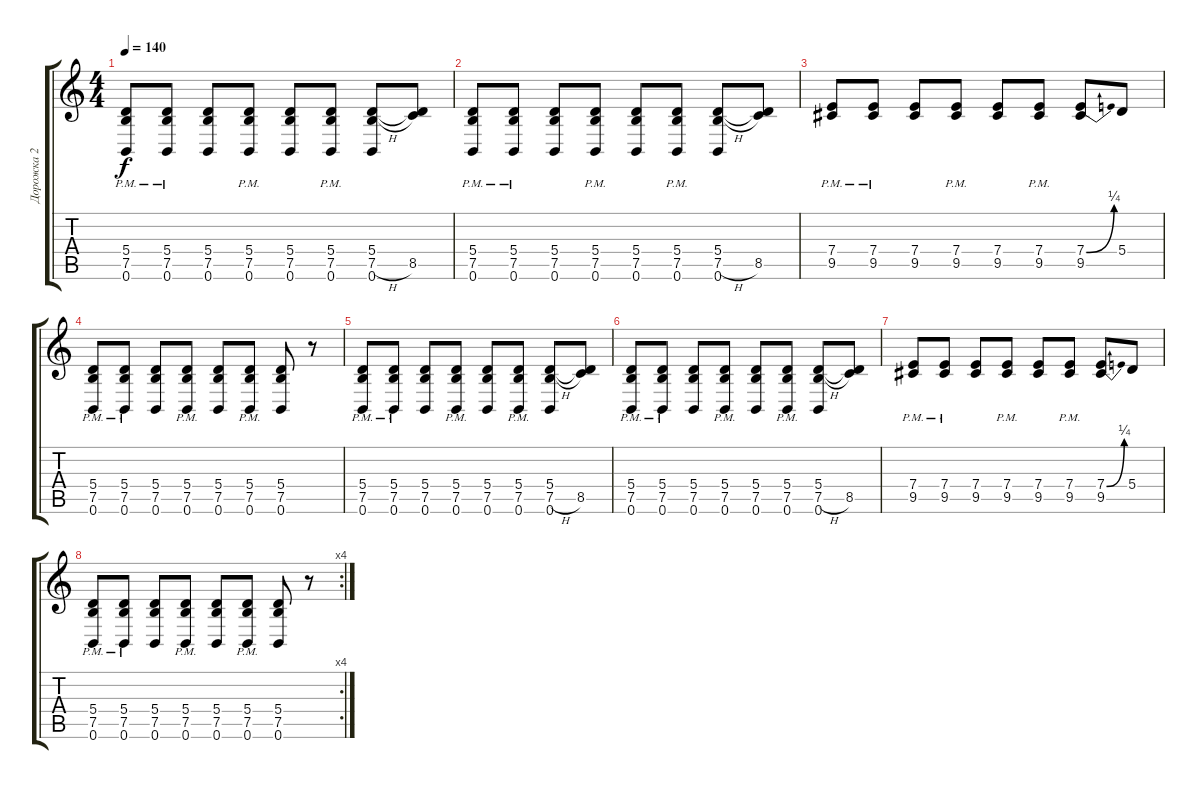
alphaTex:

\track ("Дорожка 2" "Дорожка 2") {instrument acousticguitarsteel}
\staff {score tabs}
\tuning (B3 Gb3 D3 A2 E2 B1) {hide}
\ts (4 4)
\tempo 140
\clef g2
\ks c
(5.4{pm} 7.5{pm} 0.6{pm}).8{dy f} (5.4{pm} 7.5{pm} 0.6{pm}).8 (5.4 7.5 0.6).8 (5.4{pm} 7.5{pm} 0.6{pm}).8 (5.4 7.5 0.6).8 (5.4{pm} 7.5{pm} 0.6{pm}).8 (5.4 7.5{h} 0.6).8 (5.4{t} 8.5).8 |
(5.4{pm} 7.5{pm} 0.6{pm}).8 (5.4{pm} 7.5{pm} 0.6{pm}).8 (5.4 7.5 0.6).8 (5.4{pm} 7.5{pm} 0.6{pm}).8 (5.4 7.5 0.6).8 (5.4{pm} 7.5{pm} 0.6{pm}).8 (5.4 7.5{h} 0.6).8 (5.4{t} 8.5).8 |
(7.4{pm} 9.5{pm}).8 (7.4{pm} 9.5{pm}).8 (7.4 9.5).8 (7.4{pm} 9.5{pm}).8 (7.4 9.5).8 (7.4{pm} 9.5{pm}).8 (7.4{be (bend 0 0 60 1)} 9.5).8 5.4.8 |
(5.4{pm} 7.5{pm} 0.6{pm}).8 (5.4{pm} 7.5{pm} 0.6{pm}).8 (5.4 7.5 0.6).8 (5.4{pm} 7.5{pm} 0.6{pm}).8 (5.4 7.5 0.6).8 (5.4{pm} 7.5{pm} 0.6{pm}).8 (5.4 7.5 0.6).8 r.8 |
(5.4{pm} 7.5{pm} 0.6{pm}).8 (5.4{pm} 7.5{pm} 0.6{pm}).8 (5.4 7.5 0.6).8 (5.4{pm} 7.5{pm} 0.6{pm}).8 (5.4 7.5 0.6).8 (5.4{pm} 7.5{pm} 0.6{pm}).8 (5.4 7.5{h} 0.6).8 (5.4{t} 8.5).8 |
(5.4{pm} 7.5{pm} 0.6{pm}).8 (5.4{pm} 7.5{pm} 0.6{pm}).8 (5.4 7.5 0.6).8 (5.4{pm} 7.5{pm} 0.6{pm}).8 (5.4 7.5 0.6).8 (5.4{pm} 7.5{pm} 0.6{pm}).8 (5.4 7.5{h} 0.6).8 (5.4{t} 8.5).8 |
(7.4{pm} 9.5{pm}).8 (7.4{pm} 9.5{pm}).8 (7.4 9.5).8 (7.4{pm} 9.5{pm}).8 (7.4 9.5).8 (7.4{pm} 9.5{pm}).8 (7.4{be (bend 0 0 60 1)} 9.5).8 5.4.8 |
\rc 4
(5.4{pm} 7.5{pm} 0.6{pm}).8 (5.4{pm} 7.5{pm} 0.6{pm}).8 (5.4 7.5 0.6).8 (5.4{pm} 7.5{pm} 0.6{pm}).8 (5.4 7.5 0.6).8 (5.4{pm} 7.5{pm} 0.6{pm}).8 (5.4 7.5 0.6).8 r.8
